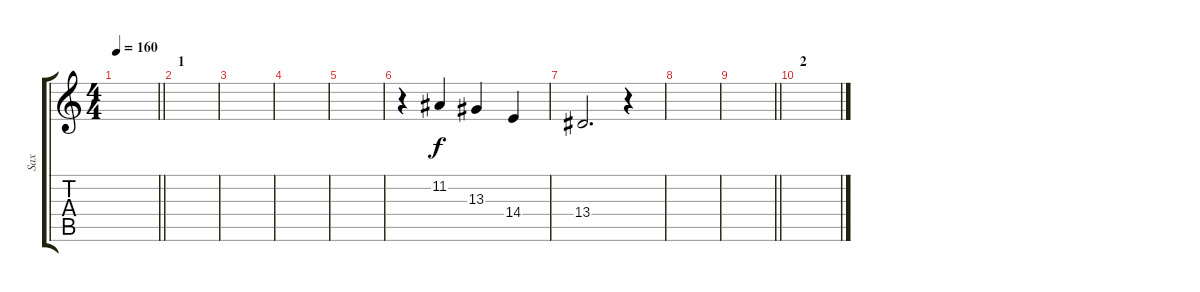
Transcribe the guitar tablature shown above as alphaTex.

\track ("Sax" "Sax") {instrument altosax}
\staff {score tabs}
\tuning (E4 B3 G3 D3 A2 E2) {hide}
\ts (4 4)
\tempo 160
\clef g2
\barLineRight lightlight
\ks c
|
\section ("" "1")
|
|
|
|
r.4{balance 14} 11.2.4{balance 2} 13.3.4 14.4.4 |
13.4.2{d} r.4 |
|
\barLineRight lightlight
|
\section ("" "2")
